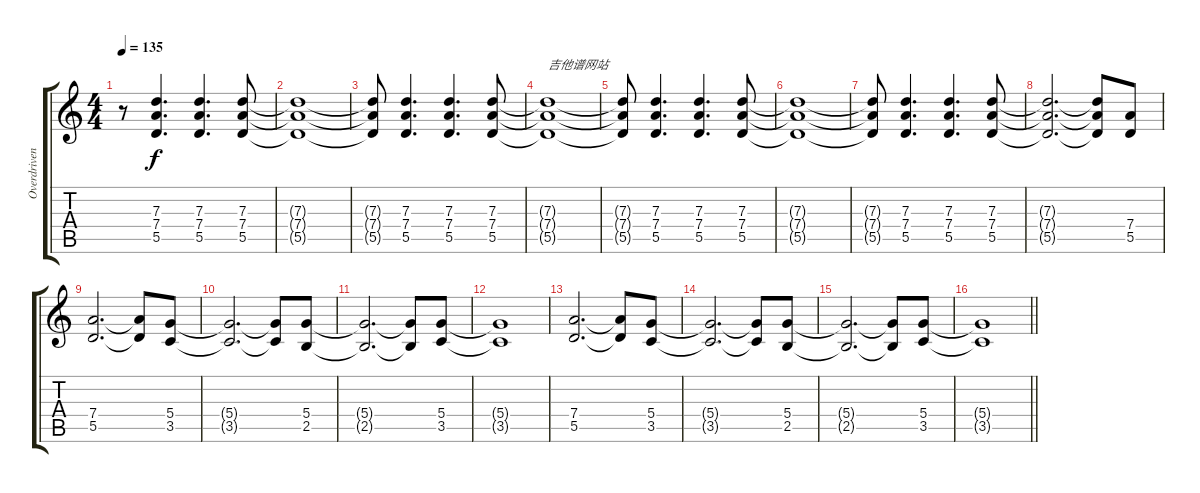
\track ("Overdriven Guitar" "Overdriven") {instrument overdrivenguitar}
\staff {score tabs}
\tuning (E4 B3 G3 D3 A2 E2) {hide}
\ts (4 4)
\tempo 135
\clef g2
\ks c
r.8{dy f} (7.3 7.4 5.5).4{d} (7.3 7.4 5.5).4{d} (7.3 7.4 5.5).8 |
(7.3{t} 7.4{t} 5.5{t}).1 |
(7.3{t} 7.4{t} 5.5{t}).8 (7.3 7.4 5.5).4{d} (7.3 7.4 5.5).4{d} (7.3 7.4 5.5).8 |
(7.3{t} 7.4{t} 5.5{t}).1{txt "吉他谱网站"} |
(7.3{t} 7.4{t} 5.5{t}).8 (7.3 7.4 5.5).4{d} (7.3 7.4 5.5).4{d} (7.3 7.4 5.5).8 |
(7.3{t} 7.4{t} 5.5{t}).1 |
(7.3{t} 7.4{t} 5.5{t}).8 (7.3 7.4 5.5).4{d} (7.3 7.4 5.5).4{d} (7.3 7.4 5.5).8 |
(7.3{t} 7.4{t} 5.5{t}).2{d} (7.3{t} 7.4{t} 5.5{t}).8 (7.4 5.5).8 |
(7.4 5.5).2{d} (7.4{t} 5.5{t}).8 (5.4 3.5).8 |
(5.4{t} 3.5{t}).2{d} (5.4{t} 3.5{t}).8 (5.4 2.5).8 |
(5.4{t} 2.5{t}).2{d} (5.4{t} 2.5{t}).8 (5.4 3.5).8 |
(5.4{t} 3.5{t}).1 |
(7.4 5.5).2{d} (7.4{t} 5.5{t}).8 (5.4 3.5).8 |
(5.4{t} 3.5{t}).2{d} (5.4{t} 3.5{t}).8 (5.4 2.5).8 |
(5.4{t} 2.5{t}).2{d} (5.4{t} 2.5{t}).8 (5.4 3.5).8 |
\barLineRight lightlight
(5.4{t} 3.5{t}).1
